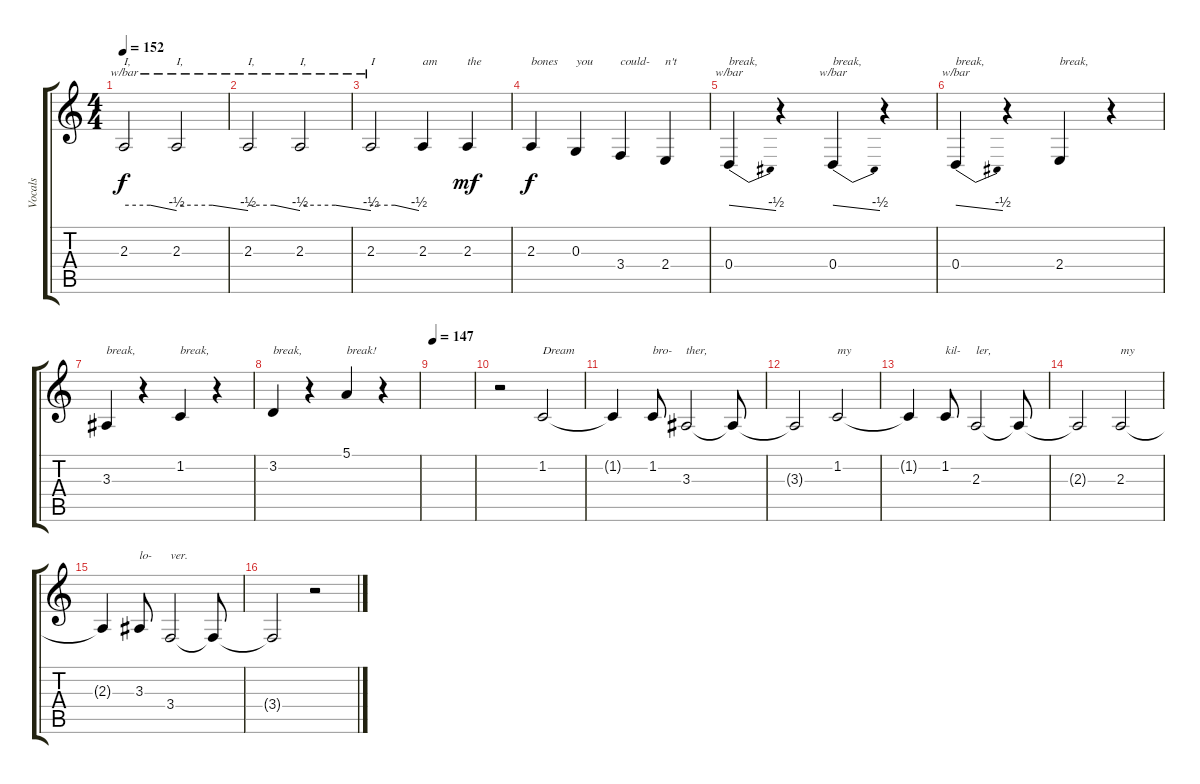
\track ("Vocals" "Vocals") {instrument lead6voice}
\staff {score tabs}
\tuning (E4 B3 G3 D3 A2 E2) {hide}
\ts (4 4)
\tempo 152
\clef g2
\ks c
2.3.2{tbe (custom default 0 0 30 0 60 -2) txt "I," dy f} 2.3.2{tbe (custom default 0 0 30 0 60 -2) txt "I,"} |
2.3.2{tbe (custom default 0 0 30 0 60 -2) txt "I,"} 2.3.2{tbe (custom default 0 0 30 0 60 -2) txt "I,"} |
2.3.2{tbe (custom default 0 0 30 0 60 -2) txt "I"} 2.3.4{txt "am"} 2.3.4{txt "the" dy mf} |
2.3.4{txt "bones" dy f} 0.3.4{txt "you"} 3.4.4{txt "could-"} 2.4.4{txt "n't"} |
0.4.4{tbe (dive default 0 0 60 -2) txt "break,"} r.4 0.4.4{tbe (dive default 0 0 60 -2) txt "break,"} r.4 |
0.4.4{tbe (dive default 0 0 60 -2) txt "break,"} r.4 2.4.4{txt "break,"} r.4 |
3.3.4{txt "break,"} r.4 1.2.4{txt "break,"} r.4 |
3.2.4{txt "break,"} r.4 5.1.4{txt "break!"} r.4 |
\tempo 147
|
r.2 1.2.2{txt "Dream"} |
1.2{t}.4 1.2.8{txt "bro-"} 3.3.2{txt "ther,"} 3.3{t}.8 |
3.3{t}.2 1.2.2{txt "my"} |
1.2{t}.4 1.2.8{txt "kil-"} 2.3.2{txt "ler,"} 2.3{t}.8 |
2.3{t}.2 2.3.2{txt "my"} |
2.3{t}.4 3.3.8{txt "lo-"} 3.4.2{txt "ver."} 3.4{t}.8 |
3.4{t}.2 r.2
